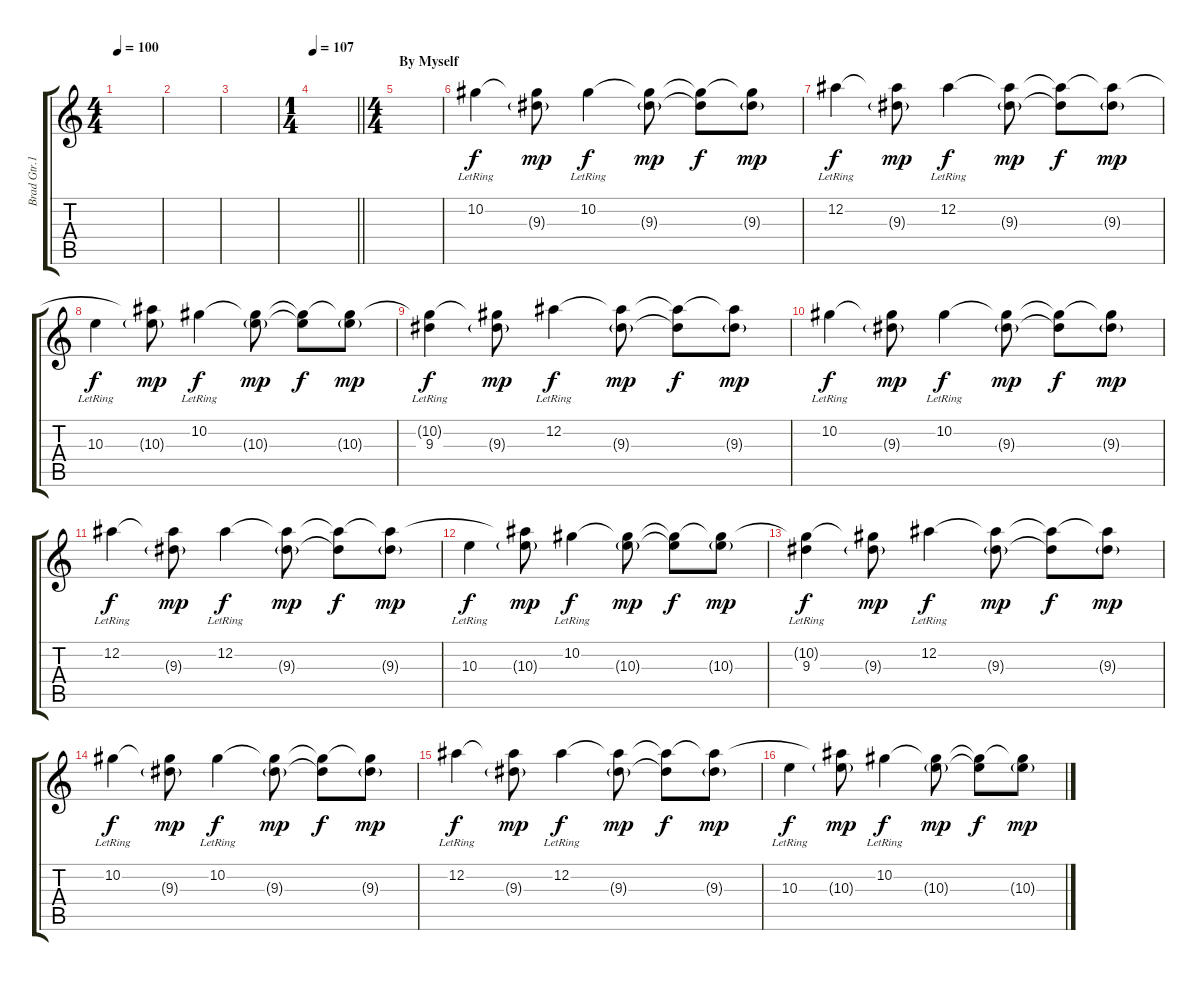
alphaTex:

\track ("Brad Gtr.1" "Brad Gtr.1") {instrument distortionguitar}
\staff {score tabs}
\tuning (Eb4 Bb3 Gb3 Db3 Ab2 Db2) {hide}
\ts (4 4)
\tempo 100
\clef g2
\ks c
|
|
|
\ts (1 4)
\tempo 107
\barLineRight lightlight
|
\ts (4 4)
\section ("" "By Myself")
|
10.2{lr}.4{instrument electricguitarjazz} (10.2{t} 9.3{g}).8{dy mp} 10.2{lr}.4{dy f} (10.2{t} 9.3{g}).8{dy mp} (10.2{t} 9.3{t}).8{dy f} (10.2{t} 9.3{g}).8{dy mp} |
12.2{lr}.4{dy f} (12.2{t} 9.3{g}).8{dy mp} 12.2{lr}.4{dy f} (12.2{t} 9.3{g}).8{dy mp} (12.2{t} 9.3{t}).8{dy f} (12.2{t} 9.3{g}).8{dy mp} |
10.3{lr}.4{dy f} (12.2{t} 10.3{g}).8{dy mp} 10.2{lr}.4{dy f} (10.2{t} 10.3{g}).8{dy mp} (10.2{t} 10.3{t}).8{dy f} (10.2{t} 10.3{g}).8{dy mp} |
(10.2{t} 9.3{lr}).4{dy f} (10.2{t} 9.3{g}).8{dy mp} 12.2{lr}.4{dy f} (12.2{t} 9.3{g}).8{dy mp} (12.2{t} 9.3{t}).8{dy f} (12.2{t} 9.3{g}).8{dy mp} |
10.2{lr}.4{dy f} (10.2{t} 9.3{g}).8{dy mp} 10.2{lr}.4{dy f} (10.2{t} 9.3{g}).8{dy mp} (10.2{t} 9.3{t}).8{dy f} (10.2{t} 9.3{g}).8{dy mp} |
12.2{lr}.4{dy f} (12.2{t} 9.3{g}).8{dy mp} 12.2{lr}.4{dy f} (12.2{t} 9.3{g}).8{dy mp} (12.2{t} 9.3{t}).8{dy f} (12.2{t} 9.3{g}).8{dy mp} |
10.3{lr}.4{dy f} (12.2{t} 10.3{g}).8{dy mp} 10.2{lr}.4{dy f} (10.2{t} 10.3{g}).8{dy mp} (10.2{t} 10.3{t}).8{dy f} (10.2{t} 10.3{g}).8{dy mp} |
(10.2{t} 9.3{lr}).4{dy f} (10.2{t} 9.3{g}).8{dy mp} 12.2{lr}.4{dy f} (12.2{t} 9.3{g}).8{dy mp} (12.2{t} 9.3{t}).8{dy f} (12.2{t} 9.3{g}).8{dy mp} |
10.2{lr}.4{dy f} (10.2{t} 9.3{g}).8{dy mp} 10.2{lr}.4{dy f} (10.2{t} 9.3{g}).8{dy mp} (10.2{t} 9.3{t}).8{dy f} (10.2{t} 9.3{g}).8{dy mp} |
12.2{lr}.4{dy f} (12.2{t} 9.3{g}).8{dy mp} 12.2{lr}.4{dy f} (12.2{t} 9.3{g}).8{dy mp} (12.2{t} 9.3{t}).8{dy f} (12.2{t} 9.3{g}).8{dy mp} |
10.3{lr}.4{dy f} (12.2{t} 10.3{g}).8{dy mp} 10.2{lr}.4{dy f} (10.2{t} 10.3{g}).8{dy mp} (10.2{t} 10.3{t}).8{dy f} (10.2{t} 10.3{g}).8{dy mp}
